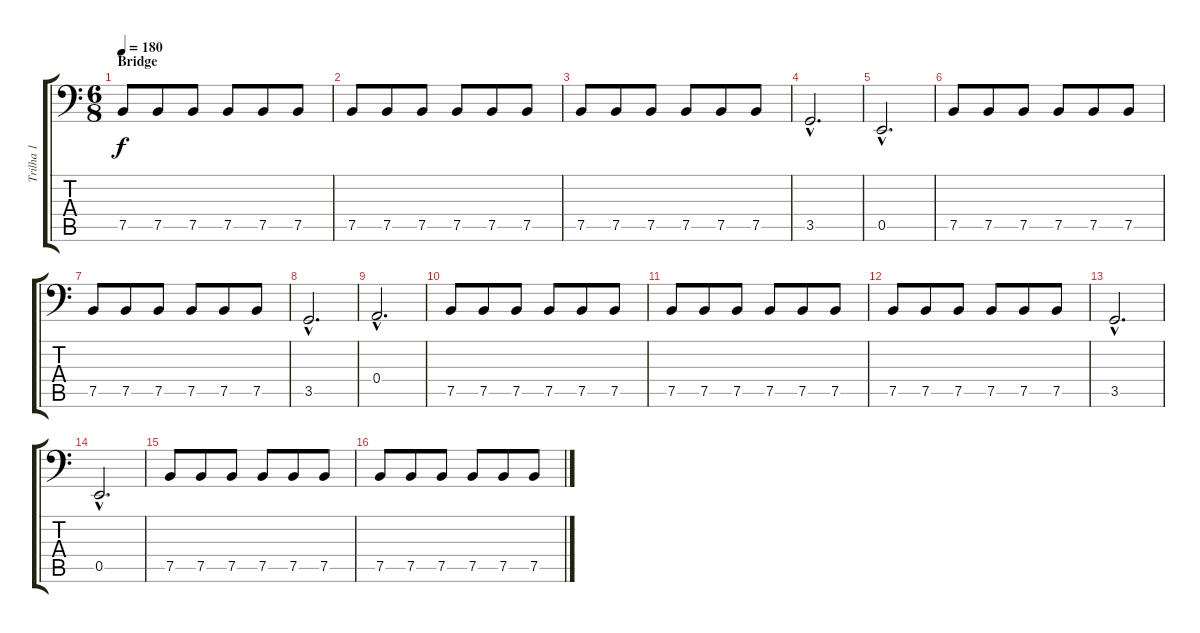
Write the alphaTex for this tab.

\track ("Trilha 1" "Trilha 1") {instrument electricbassfinger}
\staff {score tabs}
\tuning (C3 G2 D2 A1 E1 B0) {hide}
\ts (6 8)
\section ("" "Bridge")
\tempo 180
\clef f4
\ks c
7.5.8{dy f} 7.5.8 7.5.8 7.5.8 7.5.8 7.5.8 |
7.5.8 7.5.8 7.5.8 7.5.8 7.5.8 7.5.8 |
7.5.8 7.5.8 7.5.8 7.5.8 7.5.8 7.5.8 |
3.5{hac}.2{d} |
0.5{hac}.2{d} |
7.5.8 7.5.8 7.5.8 7.5.8 7.5.8 7.5.8 |
7.5.8 7.5.8 7.5.8 7.5.8 7.5.8 7.5.8 |
3.5{hac}.2{d} |
0.4{hac}.2{d} |
7.5.8 7.5.8 7.5.8 7.5.8 7.5.8 7.5.8 |
7.5.8 7.5.8 7.5.8 7.5.8 7.5.8 7.5.8 |
7.5.8 7.5.8 7.5.8 7.5.8 7.5.8 7.5.8 |
3.5{hac}.2{d} |
0.5{hac}.2{d} |
7.5.8 7.5.8 7.5.8 7.5.8 7.5.8 7.5.8 |
7.5.8 7.5.8 7.5.8 7.5.8 7.5.8 7.5.8
